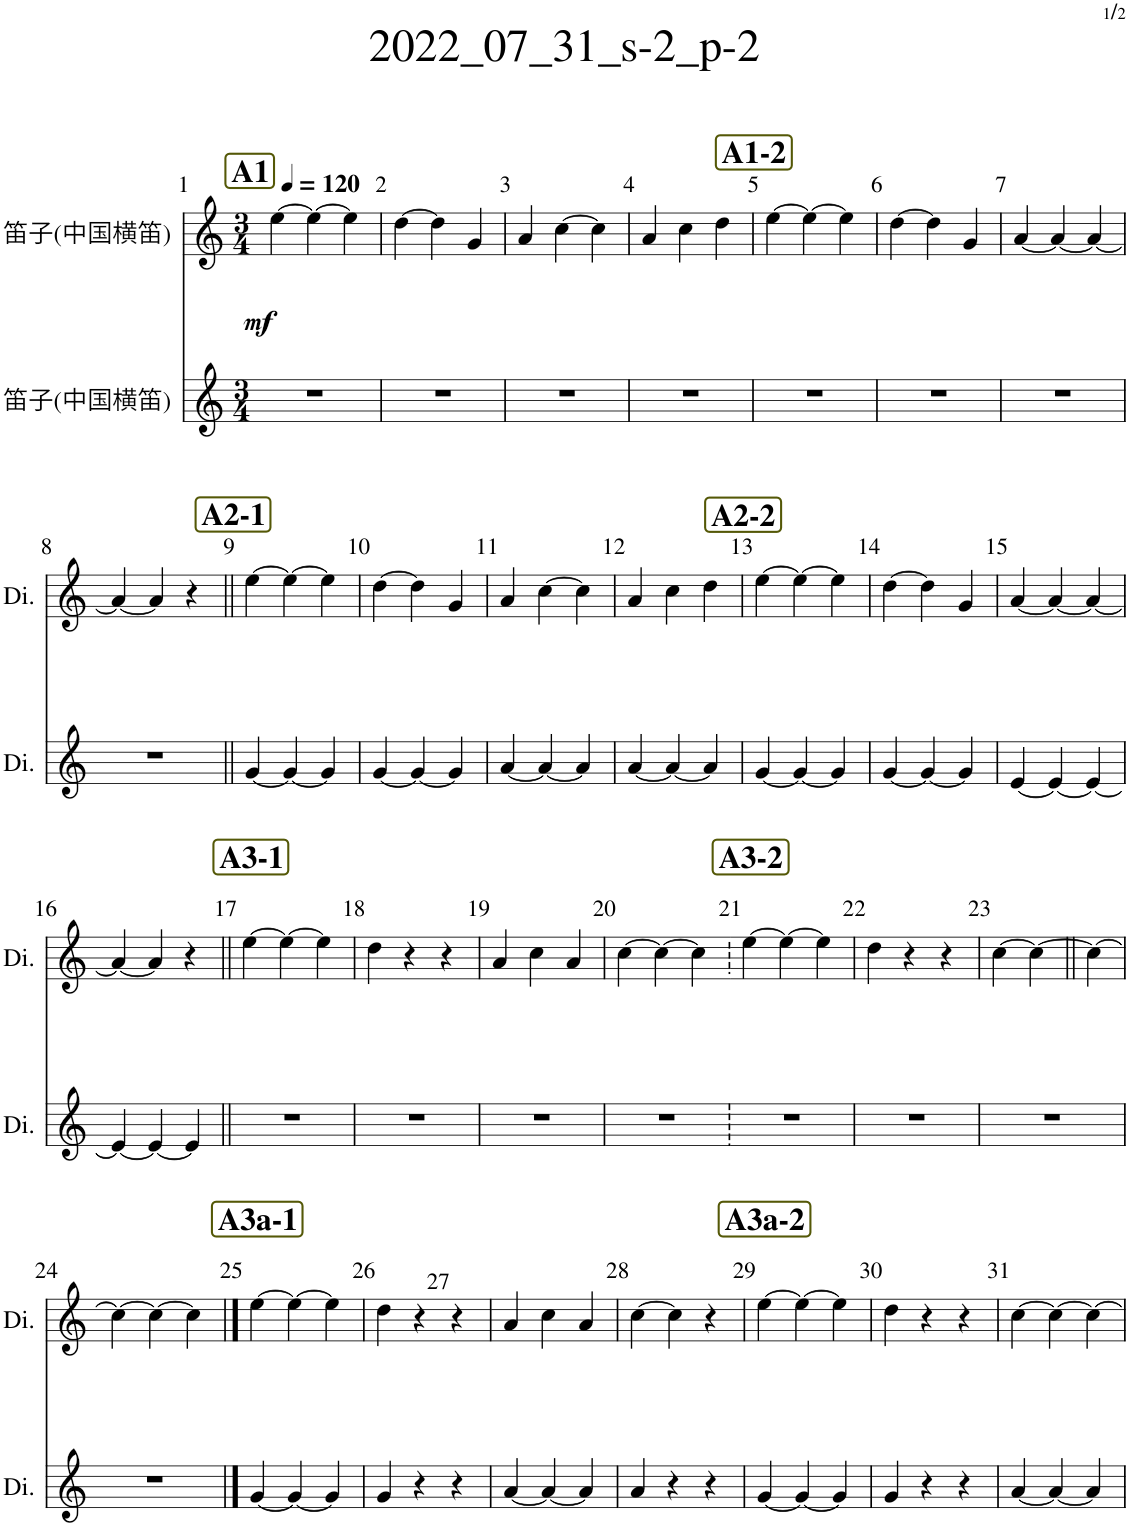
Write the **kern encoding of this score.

**kern	**kern	**dynam
*part2	*part1	*part1
*staff2	*staff1	*staff1
*I"笛子(中国横笛)	*I"笛子(中国横笛)	*
*clefG2	*clefG2	*
*Trd-7c-12	*Trd-7c-12	*
*k[]	*k[]	*
*M3/4	*M3/4	*
*MM120	*MM120	*
!!LO:REH:place=s1:a:B:cj:fs=15:t=A1
=1	=1	=1
!	!	!LO:DY:b
2.r	[4ee\	mf
.	4ee\_	.
.	4ee\]	.
=2	=2	=2
2.r	[4dd\	.
.	4dd\]	.
.	4g/	.
=3	=3	=3
2.r	4a/	.
.	[4cc\	.
.	4cc\]	.
=4	=4	=4
2.r	4a/	.
.	4cc\	.
.	4dd\	.
!!LO:REH:place=s1:a:B:cj:fs=15:t=A1-2
=5	=5	=5
2.r	[4ee\	.
.	4ee\_	.
.	4ee\]	.
=6	=6	=6
2.r	[4dd\	.
.	4dd\]	.
.	4g/	.
=7	=7	=7
2.r	[4a/	.
.	4a/_	.
.	4a/_	.
!!LO:LB:g=z
=8	=8	=8
2.r	4a/_	.
.	4a/]	.
.	4r	.
!!LO:REH:place=s1:a:B:cj:fs=15:t=A2-1
=9||	=9||	=9||
[4g/	[4ee\	.
4g/_	4ee\_	.
4g/]	4ee\]	.
=10	=10	=10
[4g/	[4dd\	.
4g/_	4dd\]	.
4g/]	4g/	.
=11	=11	=11
[4a/	4a/	.
4a/_	[4cc\	.
4a/]	4cc\]	.
=12	=12	=12
[4a/	4a/	.
4a/_	4cc\	.
4a/]	4dd\	.
!!LO:REH:place=s1:a:B:cj:fs=15:t=A2-2
=13	=13	=13
[4g/	[4ee\	.
4g/_	4ee\_	.
4g/]	4ee\]	.
=14	=14	=14
[4g/	[4dd\	.
4g/_	4dd\]	.
4g/]	4g/	.
=15	=15	=15
[4e/	[4a/	.
4e/_	4a/_	.
4e/_	4a/_	.
!!LO:LB:g=z
=16	=16	=16
4e/_	4a/_	.
4e/_	4a/]	.
4e/]	4r	.
!!LO:REH:place=s1:a:B:cj:fs=15:t=A3-1
=17||	=17||	=17||
2.r	[4ee\	.
.	4ee\_	.
.	4ee\]	.
=18	=18	=18
2.r	4dd\	.
.	4r	.
.	4r	.
=19	=19	=19
2.r	4a/	.
.	4cc\	.
.	4a/	.
=20	=20	=20
2.r	[4cc\	.
.	4cc\_	.
.	4cc\]	.
!!LO:REH:place=s1:a:B:cj:fs=15:t=A3-2
=21	=21	=21
2.r	[4ee\	.
.	4ee\_	.
.	4ee\]	.
=22	=22	=22
2.r	4dd\	.
.	4r	.
.	4r	.
=23	=23	=23
2.r	[4cc\	.
.	4cc\_	.
.	4cc\_	.
!!LO:LB:g=z
=24	=24	=24
2.r	4cc\_	.
.	4cc\_	.
.	4cc\]	.
!!LO:REH:place=s1:a:B:cj:fs=15:t=A3a-1
==25	==25	==25
[4g/	[4ee\	.
4g/_	4ee\_	.
4g/]	4ee\]	.
=26	=26	=26
4g/	4dd\	.
4r	4r	.
4r	4r	.
=27	=27	=27
[4a/	4a/	.
4a/_	4cc\	.
4a/]	4a/	.
=28	=28	=28
4a/	[4cc\	.
4r	4cc\]	.
4r	4r	.
!!LO:REH:place=s1:a:B:cj:fs=15:t=A3a-2
=29	=29	=29
[4g/	[4ee\	.
4g/_	4ee\_	.
4g/]	4ee\]	.
=30	=30	=30
4g/	4dd\	.
4r	4r	.
4r	4r	.
=31	=31	=31
[4a/	[4cc\	.
4a/_	4cc\_	.
4a/]	4cc\_	.
=	=	=
*-	*-	*-
